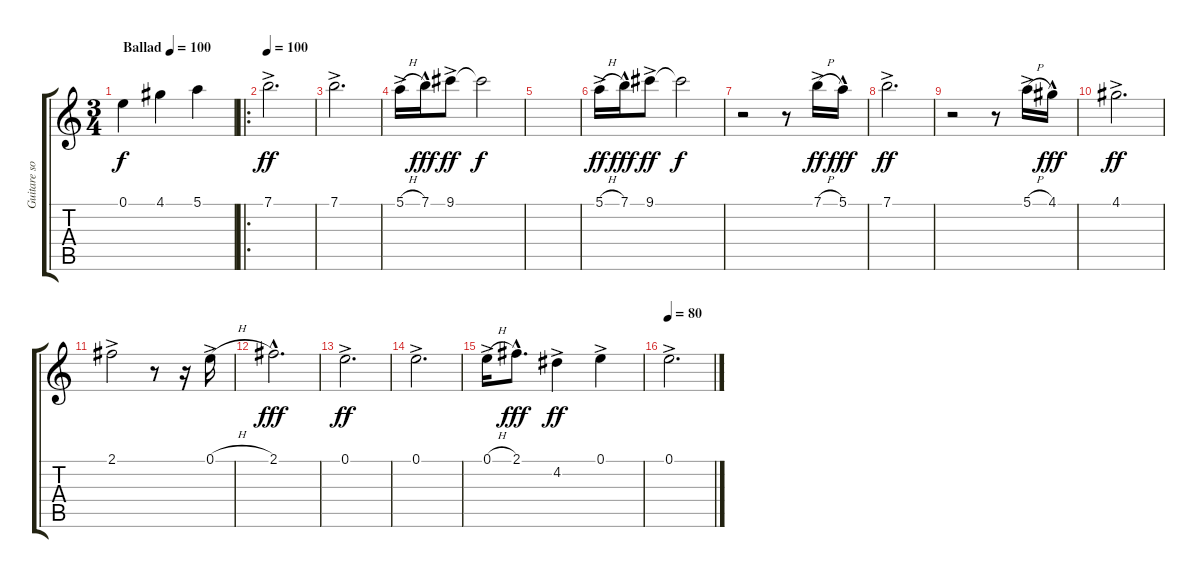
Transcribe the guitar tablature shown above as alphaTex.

\track ("Guitare solo" "Guitare so") {instrument acousticguitarnylon}
\staff {score tabs}
\tuning (E4 B3 G3 D3 A2 E2) {hide}
\ts (3 4)
\tempo (100 "Ballad")
\clef g2
\ks c
0.1.4{dy f instrument acousticguitarnylon} 4.1.4 5.1.4 |
\ro
\tempo 100
7.1{ac}.2{d dy ff} |
7.1{ac}.2{d} |
5.1{h ac}.16 7.1{hac}.16{dy fff} 9.1{ac}.8{dy ff} 9.1{t}.2{dy f} |
|
5.1{h ac}.16{dy ff} 7.1{hac}.16{dy fff} 9.1{ac}.8{dy ff} 9.1{t}.2{dy f} |
r.2 r.8 7.1{h ac}.16{dy ff} 5.1{hac}.16{dy fff} |
7.1{ac}.2{d dy ff} |
r.2 r.8 5.1{h ac}.16 4.1{hac}.16{dy fff} |
4.1{ac}.2{d dy ff} |
2.1{ac}.2 r.8 r.16 0.1{h ac}.16 |
2.1{hac}.2{d dy fff} |
0.1{ac}.2{d dy ff} |
0.1{ac}.2{d} |
0.1{h ac}.16 2.1{hac}.8{d dy fff} 4.2{ac}.4{dy ff} 0.1{ac}.4 |
\tempo 80
0.1{ac}.2{d}
